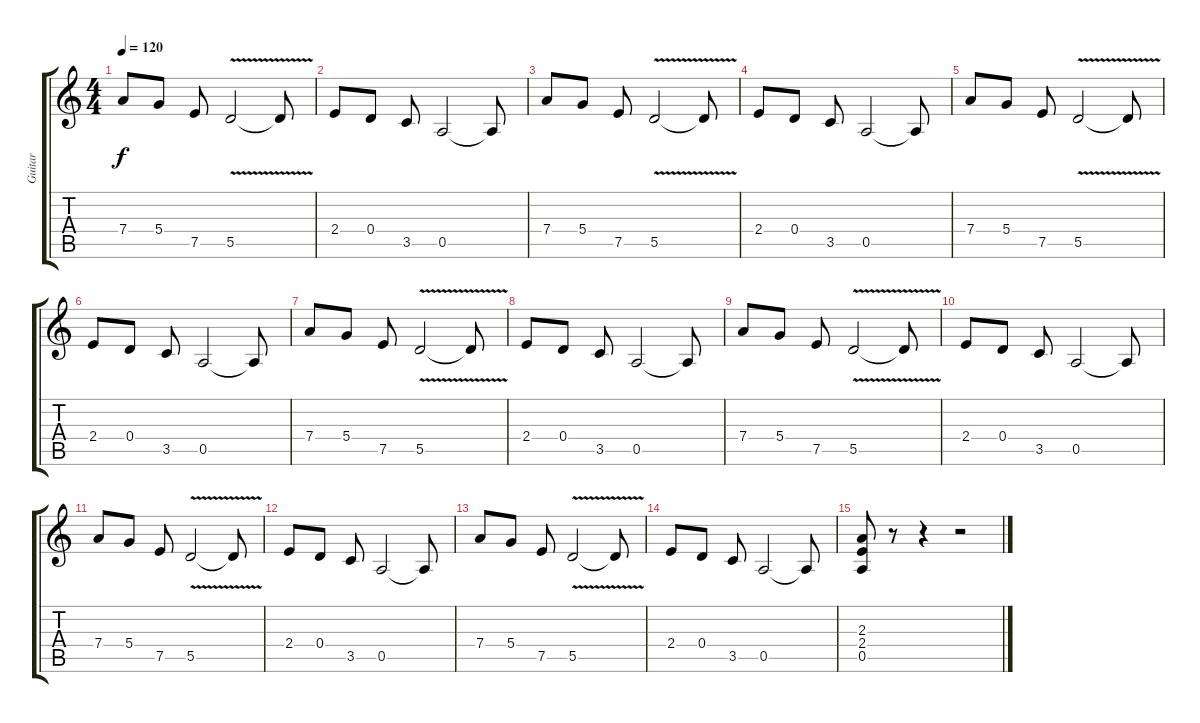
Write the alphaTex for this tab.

\track ("Guitar" "Guitar") {instrument overdrivenguitar}
\staff {score tabs}
\tuning (E4 B3 G3 D3 A2 E2) {hide}
\ts (4 4)
\tempo 120
\clef g2
\ks c
7.4.8{dy f} 5.4.8 7.5.8 5.5{v}.2 5.5{t}.8 |
2.4.8 0.4.8 3.5.8 0.5.2 0.5{t}.8 |
7.4.8 5.4.8 7.5.8 5.5{v}.2 5.5{t}.8 |
2.4.8 0.4.8 3.5.8 0.5.2 0.5{t}.8 |
7.4.8 5.4.8 7.5.8 5.5{v}.2 5.5{t}.8 |
2.4.8 0.4.8 3.5.8 0.5.2 0.5{t}.8 |
7.4.8 5.4.8 7.5.8 5.5{v}.2 5.5{t}.8 |
2.4.8 0.4.8 3.5.8 0.5.2 0.5{t}.8 |
7.4.8 5.4.8 7.5.8 5.5{v}.2 5.5{t}.8 |
2.4.8 0.4.8 3.5.8 0.5.2 0.5{t}.8 |
7.4.8 5.4.8 7.5.8 5.5{v}.2 5.5{t}.8 |
2.4.8 0.4.8 3.5.8 0.5.2 0.5{t}.8 |
7.4.8 5.4.8 7.5.8 5.5{v}.2 5.5{t}.8 |
2.4.8 0.4.8 3.5.8 0.5.2 0.5{t}.8 |
(2.3 2.4 0.5).8 r.8 r.4 r.2
